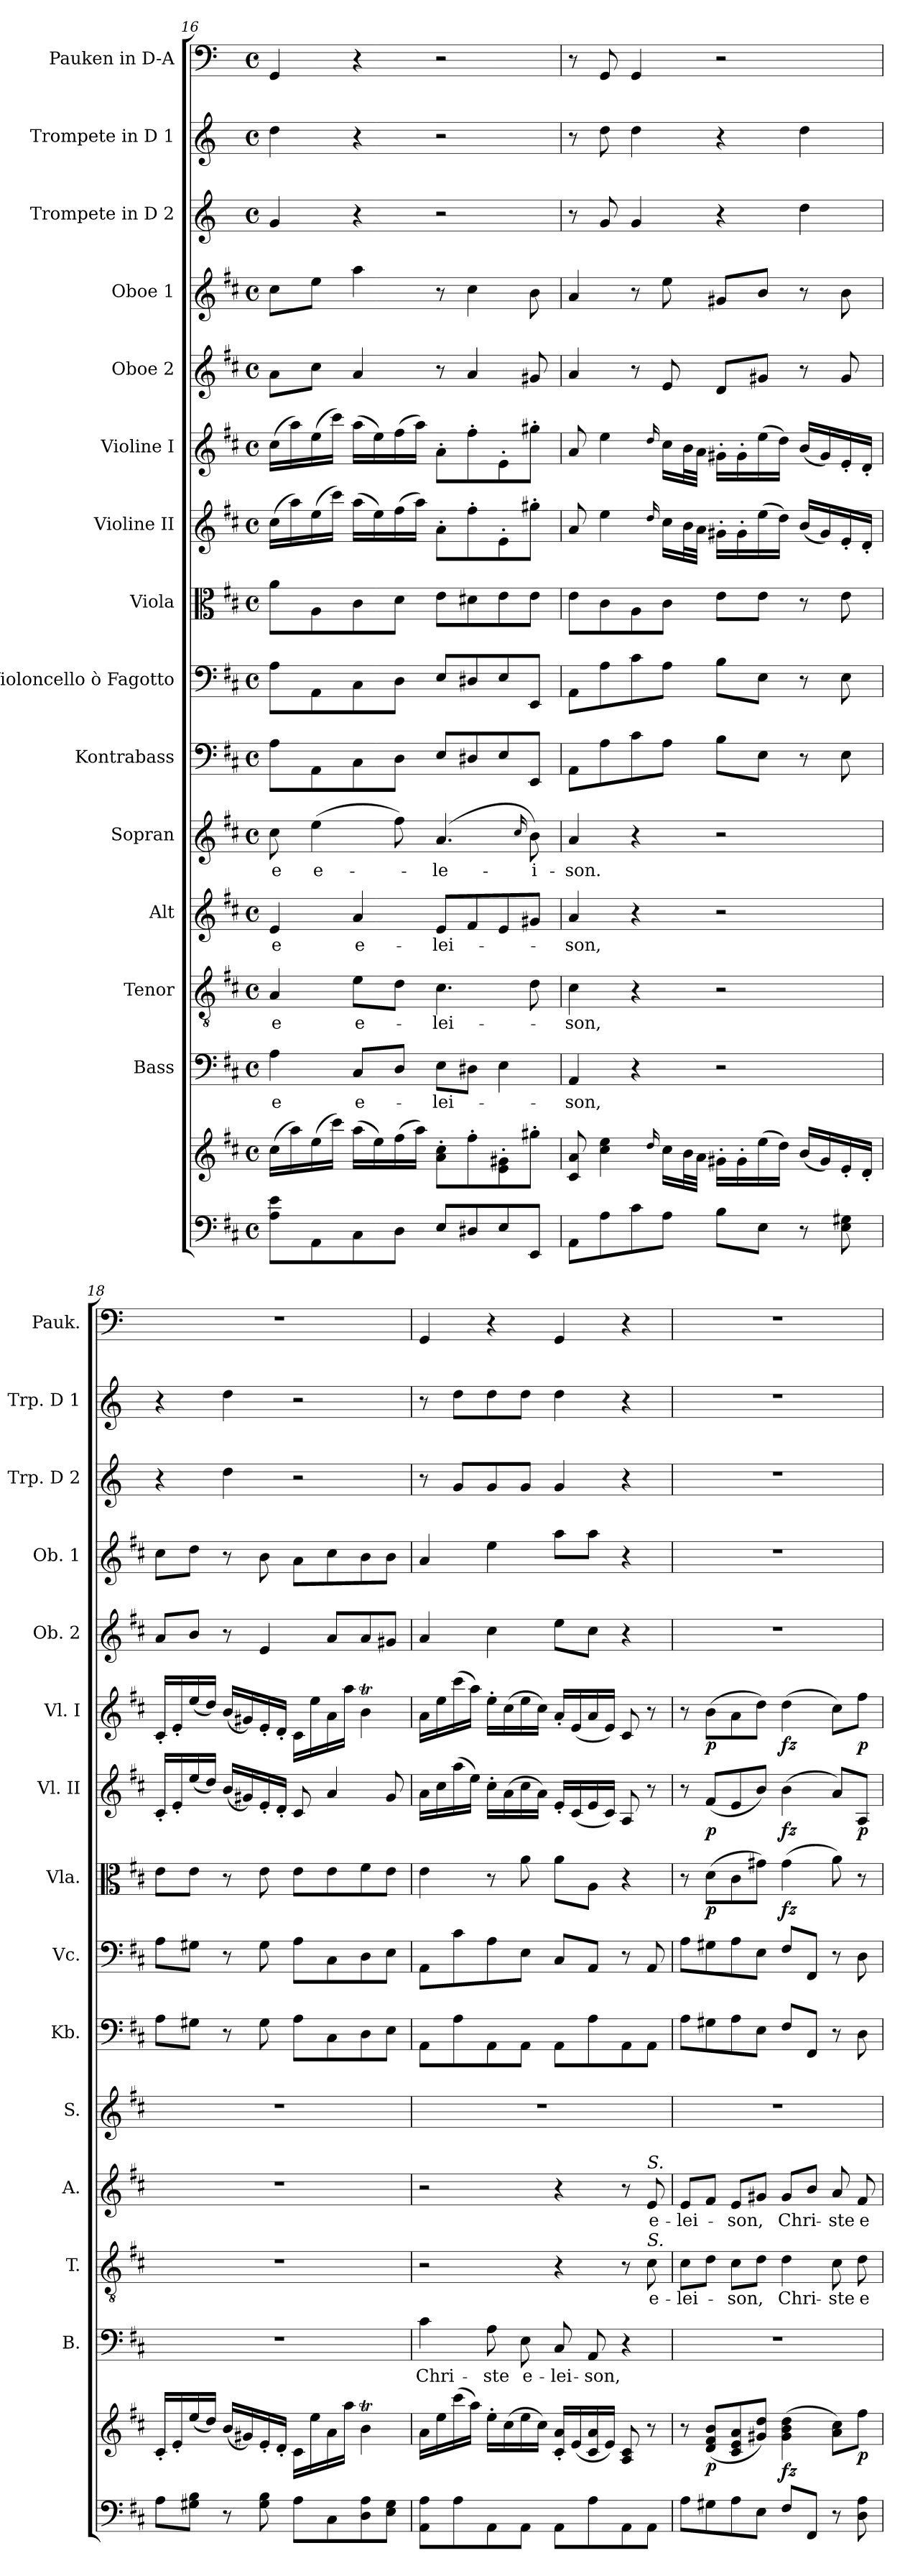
**kern	**kern	**dynam	**kern	**text	**kern	**text	**kern	**text	**kern	**text	**kern	**kern	**kern	**dynam	**kern	**dynam	**kern	**dynam	**kern	**kern	**kern	**kern	**kern
*part15	*part15	*part15	*part14	*part14	*part13	*part13	*part12	*part12	*part11	*part11	*part10	*part9	*part8	*part8	*part7	*part7	*part6	*part6	*part5	*part4	*part3	*part2	*part1
*staff16	*staff15	*staff15/16	*staff14	*staff14	*staff13	*staff13	*staff12	*staff12	*staff11	*staff11	*staff10	*staff9	*staff8	*staff8	*staff7	*staff7	*staff6	*staff6	*staff5	*staff4	*staff3	*staff2	*staff1
*	*	*	*I"Bass	*	*I"Tenor	*	*I"Alt	*	*I"Sopran	*	*I"Kontrabass	*I"Violoncello ò Fagotto	*I"Viola	*	*I"Violine II	*	*I"Violine I	*	*I"Oboe 2	*I"Oboe 1	*I"Trompete in D 2	*I"Trompete in D 1	*I"Pauken in D-A
*	*	*	*I'B.	*	*I'T.	*	*I'A.	*	*I'S.	*	*I'Kb.	*I'Vc.	*I'Vla.	*	*I'Vl. II	*	*I'Vl. I	*	*I'Ob. 2	*I'Ob. 1	*I'Trp. D 2	*I'Trp. D 1	*I'Pauk.
*clefF4	*clefG2	*	*clefF4	*	*clefGv2	*	*clefG2	*	*clefG2	*	*clefF4	*clefF4	*clefC3	*	*clefG2	*	*clefG2	*	*clefG2	*clefG2	*clefG2	*clefG2	*clefF4
*	*	*	*	*	*	*	*	*	*	*	*ITrd7c12	*	*	*	*	*	*	*	*	*	*ITrd-1c-2	*ITrd-1c-2	*ITrd-1c-2
*k[f#c#]	*k[f#c#]	*	*k[f#c#]	*	*k[f#c#]	*	*k[f#c#]	*	*k[f#c#]	*	*k[f#c#]	*k[f#c#]	*k[f#c#]	*	*k[f#c#]	*	*k[f#c#]	*	*k[f#c#]	*k[f#c#]	*k[f#c#]	*k[f#c#]	*k[f#c#]
*D:	*D:	*	*D:	*	*D:	*	*D:	*	*D:	*	*D:	*D:	*D:	*	*D:	*	*D:	*	*D:	*D:	*D:	*D:	*D:
*M4/4	*M4/4	*	*M4/4	*	*M4/4	*	*M4/4	*	*M4/4	*	*M4/4	*M4/4	*M4/4	*	*M4/4	*	*M4/4	*	*M4/4	*M4/4	*M4/4	*M4/4	*M4/4
*met(c)	*met(c)	*	*met(c)	*	*met(c)	*	*met(c)	*	*met(c)	*	*met(c)	*met(c)	*met(c)	*	*met(c)	*	*met(c)	*	*met(c)	*met(c)	*met(c)	*met(c)	*met(c)
=16	=16	=16	=16	=16	=16	=16	=16	=16	=16	=16	=16	=16	=16	=16	=16	=16	=16	=16	=16	=16	=16	=16	=16
!	!	!	!	!LO:LY:b	!	!LO:LY:b	!	!LO:LY:b	!	!LO:LY:b	!	!	!	!	!	!	!	!	!	!	!	!	!
8A\ 8e\L	(>16cc#\LL	.	4A\	-e	4A/	-e	4e/	-e	8cc#\	-e	8AA\L	8A\L	8a\L	.	(>16cc#\LL	.	(>16cc#\LL	.	8a\L	8cc#\L	4a/	4ee\	4AA/
.	16aa\)	.	.	.	.	.	.	.	.	.	.	.	.	.	16aa\)	.	16aa\)	.	.	.	.	.	.
!	!	!	!	!	!	!	!	!	!	!LO:LY:b	!	!	!	!	!	!	!	!	!	!	!	!	!
8AA\	(>16ee\	.	.	.	.	.	.	.	(>4ee\	e-	8AAA\	8AA\	8A\	.	(>16ee\	.	(>16ee\	.	8cc#\J	8ee\J	.	.	.
.	16ccc#\JJ)	.	.	.	.	.	.	.	.	.	.	.	.	.	16ccc#\JJ)	.	16ccc#\JJ)	.	.	.	.	.	.
!	!	!	!	!LO:LY:b	!	!LO:LY:b	!	!LO:LY:b	!	!	!	!	!	!	!	!	!	!	!	!	!	!	!
8C#\	(>16aa\LL	.	8C#/L	e-	8e\L	e-	4a/	e-	.	.	8CC#\	8C#\	8c#\	.	(>16aa\LL	.	(>16aa\LL	.	4a/	4aa\	4r	4r	4r
.	16ee\)	.	.	.	.	.	.	.	.	.	.	.	.	.	16ee\)	.	16ee\)	.	.	.	.	.	.
8D\J	(>16ff#\	.	8D/J	.	8d\J	.	.	.	8ff#\)	.	8DD\J	8D\J	8d\J	.	(>16ff#\	.	(>16ff#\	.	.	.	.	.	.
.	16aa\JJ)	.	.	.	.	.	.	.	.	.	.	.	.	.	16aa\JJ)	.	16aa\JJ)	.	.	.	.	.	.
!	!	!	!	!LO:LY:b	!	!LO:LY:b	!	!LO:LY:b	!	!LO:LY:b	!	!	!	!	!	!	!	!	!	!	!	!	!
8E/L	8a\'> 8cc#\'>L	.	8E\L	-lei-	4.c#\	-lei-	8e/L	-lei-	(4.a/	-le-	8EE/L	8E/L	8e\L	.	8a'>\L	.	8a'>\L	.	8r	8r	2r	2r	2r
8D#X/	8ff#'>\	.	8D#X\J	.	.	.	8f#/	.	.	.	8DD#X/	8D#X/	8d#X\	.	8ff#'>\	.	8ff#'>\	.	4a/	4cc#\	.	.	.
8E/	8e\'> 8g#X\'>	.	4E\	.	.	.	8e/	.	.	.	8EE/	8E/	8e\	.	8e'>\	.	8e'>\	.	.	.	.	.	.
.	.	.	.	.	.	.	.	.	16qqcc#/	.	.	.	.	.	.	.	.	.	.	.	.	.	.
!	!	!	!	!	!	!	!	!	!	!LO:LY:b	!	!	!	!	!	!	!	!	!	!	!	!	!
8EE/J	8gg#X'>\J	.	.	.	8d\	.	8g#X/J	.	8b\)	-i-	8EEE/J	8EE/J	8e\J	.	8gg#X'>\J	.	8gg#X'>\J	.	8g#X/	8b\	.	.	.
!!LO:PB:g=z
=17	=17	=17	=17	=17	=17	=17	=17	=17	=17	=17	=17	=17	=17	=17	=17	=17	=17	=17	=17	=17	=17	=17	=17
!	!	!	!	!LO:LY:b	!	!LO:LY:b	!	!LO:LY:b	!	!LO:LY:b	!	!	!	!	!	!	!	!	!	!	!	!	!
8AA\L	8c#/ 8a/	.	4AA/	-son,	4c#\	-son,	4a/	-son,	4a/	-son.	8AAA\L	8AA\L	8e\L	.	8a/	.	8a/	.	4a/	4a/	8r	8r	8r
8A\	4cc#\ 4ee\	.	.	.	.	.	.	.	.	.	8AA\	8A\	8c#\	.	4ee\	.	4ee\	.	.	.	8a/	8ee\	8AA/
8c#\	.	.	4r	.	4r	.	4r	.	4r	.	8C#\	8c#\	8A\	.	.	.	.	.	8r	8r	4a/	4ee\	4AA/
.	16qqdd/	.	.	.	.	.	.	.	.	.	.	.	.	.	16qqdd/	.	16qqdd/	.	.	.	.	.	.
8A\J	16cc#\LL	.	.	.	.	.	.	.	.	.	8AA\J	8A\J	8c#\J	.	16cc#\LL	.	16cc#\LL	.	8e/	8ee\	.	.	.
.	32b\L	.	.	.	.	.	.	.	.	.	.	.	.	.	32b\L	.	32b\L	.	.	.	.	.	.
.	32a\JJJ	.	.	.	.	.	.	.	.	.	.	.	.	.	32a\JJJ	.	32a\JJJ	.	.	.	.	.	.
8B\L	16g#X'>\LL	.	2r	.	2r	.	2r	.	2r	.	8BB\L	8B\L	8e\L	.	16g#X'>\LL	.	16g#X'>\LL	.	8d/L	8g#X/L	4r	4r	2r
.	16g#'>\	.	.	.	.	.	.	.	.	.	.	.	.	.	16g#'>\	.	16g#'>\	.	.	.	.	.	.
8E\J	(>16ee\	.	.	.	.	.	.	.	.	.	8EE\J	8E\J	8e\J	.	(>16ee\	.	(>16ee\	.	8g#X/J	8b/J	.	.	.
.	16dd\JJ)	.	.	.	.	.	.	.	.	.	.	.	.	.	16dd\JJ)	.	16dd\JJ)	.	.	.	.	.	.
8r	(<16b/LL	.	.	.	.	.	.	.	.	.	8r	8r	8r	.	(<16b/LL	.	(<16b/LL	.	8r	8r	4ee\	4ee\	.
.	16g#/)	.	.	.	.	.	.	.	.	.	.	.	.	.	16g#/)	.	16g#/)	.	.	.	.	.	.
8E\ 8G#X\	16e'</	.	.	.	.	.	.	.	.	.	8EE\	8E\	8e\	.	16e'</	.	16e'</	.	8g#/	8b\	.	.	.
.	16d'</JJ	.	.	.	.	.	.	.	.	.	.	.	.	.	16d'</JJ	.	16d'</JJ	.	.	.	.	.	.
=18	=18	=18	=18	=18	=18	=18	=18	=18	=18	=18	=18	=18	=18	=18	=18	=18	=18	=18	=18	=18	=18	=18	=18
8A\L	16c#'</LL	.	1r	.	1r	.	1r	.	1r	.	8AA\L	8A\L	8e\L	.	16c#'</LL	.	16c#'</LL	.	8a/L	8cc#\L	4r	4r	1r
.	16e'</	.	.	.	.	.	.	.	.	.	.	.	.	.	16e'</	.	16e'</	.	.	.	.	.	.
8G#X\ 8B\J	(<16ee/	.	.	.	.	.	.	.	.	.	8GG#X\J	8G#X\J	8e\J	.	(<16ee/	.	(<16ee/	.	8b/J	8dd\J	.	.	.
.	16dd/JJ)	.	.	.	.	.	.	.	.	.	.	.	.	.	16dd/JJ)	.	16dd/JJ)	.	.	.	.	.	.
8r	(<16b/LL	.	.	.	.	.	.	.	.	.	8r	8r	8r	.	(<16b/LL	.	(<16b/LL	.	8r	8r	4ee\	4ee\	.
.	16g#X/)	.	.	.	.	.	.	.	.	.	.	.	.	.	16g#X/)	.	16g#X/)	.	.	.	.	.	.
8G#\ 8B\	16e'</	.	.	.	.	.	.	.	.	.	8GG#\	8G#\	8e\	.	16e'</	.	16e'</	.	4e/	8b\	.	.	.
.	16d'</JJ	.	.	.	.	.	.	.	.	.	.	.	.	.	16d'</JJ	.	16d'</JJ	.	.	.	.	.	.
8A\L	16c#\LL	.	.	.	.	.	.	.	.	.	8AA\L	8A\L	8e\L	.	8c#/	.	16c#\LL	.	.	8a\L	2r	2r	.
.	16ee\	.	.	.	.	.	.	.	.	.	.	.	.	.	.	.	16ee\	.	.	.	.	.	.
8C#\	16a\	.	.	.	.	.	.	.	.	.	8CC#\	8C#\	8e\	.	4a/	.	16a\	.	8a/L	8cc#\	.	.	.
.	16aa\JJ	.	.	.	.	.	.	.	.	.	.	.	.	.	.	.	16aa\JJ	.	.	.	.	.	.
8D\ 8A\	4bT\	.	.	.	.	.	.	.	.	.	8DD\	8D\	8f#\	.	.	.	4bT\	.	8a/	8b\	.	.	.
8E\ 8G#\J	.	.	.	.	.	.	.	.	.	.	8EE\J	8E\J	8e\J	.	8g#/	.	.	.	8g#X/J	8b\J	.	.	.
=19	=19	=19	=19	=19	=19	=19	=19	=19	=19	=19	=19	=19	=19	=19	=19	=19	=19	=19	=19	=19	=19	=19	=19
!	!	!	!	!LO:LY:b	!	!	!	!	!	!	!	!	!	!	!	!	!	!	!	!	!	!	!
8AA\ 8A\L	16a\LL	.	4c#\	Chri-	2r	.	2r	.	1r	.	8AAA\L	8AA\L	4e\	.	16a\LL	.	16a\LL	.	4a/	4a/	8r	8r	4AA/
.	16ee\	.	.	.	.	.	.	.	.	.	.	.	.	.	16cc#\	.	16ee\	.	.	.	.	.	.
8A\	(>16ccc#\	.	.	.	.	.	.	.	.	.	8AA\	8c#\	.	.	(>16aa\	.	(>16ccc#\	.	.	.	8a/L	8ee\L	.
.	16aa\JJ)	.	.	.	.	.	.	.	.	.	.	.	.	.	16ee\JJ)	.	16aa\JJ)	.	.	.	.	.	.
!	!	!	!	!LO:LY:b	!	!	!	!	!	!	!	!	!	!	!	!	!	!	!	!	!	!	!
8AA\	16ee'>\LL	.	8A\	-ste	.	.	.	.	.	.	8AAA\	8A\	8r	.	16cc#'>\LL	.	16ee'>\LL	.	4cc#\	4ee\	8a/	8ee\	4r
.	(>16cc#\	.	.	.	.	.	.	.	.	.	.	.	.	.	(>16a\	.	(>16cc#\	.	.	.	.	.	.
!	!	!	!	!LO:LY:b	!	!	!	!	!	!	!	!	!	!	!	!	!	!	!	!	!	!	!
8AA\J	16ee\	.	8E\	e-	.	.	.	.	.	.	8AAA\J	8E\J	8a\	.	16cc#\	.	16ee\	.	.	.	8a/J	8ee\J	.
.	16cc#\JJ)	.	.	.	.	.	.	.	.	.	.	.	.	.	16a\JJ)	.	16cc#\JJ)	.	.	.	.	.	.
!	!	!	!	!LO:LY:b	!	!	!	!	!	!	!	!	!	!	!	!	!	!	!	!	!	!	!
8AA\L	16c#/'< 16a/'<LL	.	8C#/	-lei-	4r	.	4r	.	.	.	8AAA\L	8C#/L	8a\L	.	16e'</LL	.	16a'</LL	.	8ee\L	8aa\L	4a/	4ee\	4AA/
.	(<16e/	.	.	.	.	.	.	.	.	.	.	.	.	.	(<16c#/	.	(<16e/	.	.	.	.	.	.
!	!	!	!	!LO:LY:b	!	!	!	!	!	!	!	!	!	!	!	!	!	!	!	!	!	!	!
8A\	16c#/ 16a/	.	8AA/	-son,	.	.	.	.	.	.	8AA\	8AA/J	8A\J	.	16e/	.	16a/	.	8cc#\J	8aa\J	.	.	.
.	16e/JJ)	.	.	.	.	.	.	.	.	.	.	.	.	.	16c#/JJ)	.	16e/JJ)	.	.	.	.	.	.
8AA\	8A/ 8c#/	.	4r	.	8r	.	8r	.	.	.	8AAA\	8r	4r	.	8A/	.	8c#/	.	4r	4r	4r	4r	4r
!	!	!	!	!	!	!	!LO:TX:a:i:t=S.	!	!	!	!	!	!	!	!	!	!	!	!	!	!	!	!
!	!	!	!	!	!LO:TX:a:i:t=S.	!	!	!	!	!	!	!	!	!	!	!	!	!	!	!	!	!	!
!	!	!	!	!	!	!LO:LY:b	!	!LO:LY:b	!	!	!	!	!	!	!	!	!	!	!	!	!	!	!
8AA\J	8r	.	.	.	8c#\	e-	8e/	e-	.	.	8AAA\J	8AA/	.	.	8r	.	8r	.	.	.	.	.	.
=20	=20	=20	=20	=20	=20	=20	=20	=20	=20	=20	=20	=20	=20	=20	=20	=20	=20	=20	=20	=20	=20	=20	=20
!	!	!	!	!	!	!LO:LY:b	!	!LO:LY:b	!	!	!	!	!	!	!	!	!	!	!	!	!	!	!
8A\L	8r	.	1r	.	8c#\L	-lei-	8e/L	-lei-	1r	.	8AA\L	8A\L	8r	.	8r	.	8r	.	1r	1r	1r	1r	1r
!	!	!LO:DY:b	!	!	!	!	!	!	!	!	!	!	!	!LO:DY:b	!	!LO:DY:b	!	!LO:DY:b	!	!	!	!	!
8G#X\	(<8d/ 8f#/ 8b/L	p	.	.	8d\J	.	8f#/J	.	.	.	8GG#X\	8G#X\	(>8d\L	p	(<8f#/L	p	(>8b\L	p	.	.	.	.	.
!	!	!	!	!	!	!LO:LY:b	!	!LO:LY:b	!	!	!	!	!	!	!	!	!	!	!	!	!	!	!
8A\	8c#/ 8e/ 8a/	.	.	.	8c#\L	-son,	8e/L	-son,	.	.	8AA\	8A\	8c#\	.	8e/	.	8a\	.	.	.	.	.	.
8E\J	8g#X/ 8dd/J)	.	.	.	8d\J	.	8g#X/J	.	.	.	8EE\J	8E\J	8g#X\J)	.	8b/J)	.	8dd\J)	.	.	.	.	.	.
!	!	!LO:DY:b	!	!	!	!LO:LY:b	!	!LO:LY:b	!	!	!	!	!	!LO:DY:b	!	!LO:DY:b	!	!LO:DY:b	!	!	!	!	!
8F#/L	(>4g#\ 4b\ 4dd\	fz	.	.	4d\	Chri-	8g#/L	Chri-	.	.	8FF#/L	8F#/L	(>4g#\	fz	(>4b\	fz	(>4dd\	fz	.	.	.	.	.
8FF#/J	.	.	.	.	.	.	8b/J	.	.	.	8FFF#/J	8FF#/J	.	.	.	.	.	.	.	.	.	.	.
!	!	!	!	!	!	!LO:LY:b	!	!LO:LY:b	!	!	!	!	!	!	!	!	!	!	!	!	!	!	!
8r	8a\ 8cc#\L)	.	.	.	8c#\	-ste	8a/	-ste	.	.	8r	8r	8a\)	.	8a/L)	.	8cc#\L)	.	.	.	.	.	.
!	!	!LO:DY:b	!	!	!	!LO:LY:b	!	!LO:LY:b	!	!	!	!	!	!	!	!LO:DY:b	!	!LO:DY:b	!	!	!	!	!
8D\ 8A\	8ff#\J	p	.	.	8d\	e-	8f#/	e-	.	.	8DD\	8D\	8r	.	8A/J	p	8ff#\J	p	.	.	.	.	.
=	=	=	=	=	=	=	=	=	=	=	=	=	=	=	=	=	=	=	=	=	=	=	=
*-	*-	*-	*-	*-	*-	*-	*-	*-	*-	*-	*-	*-	*-	*-	*-	*-	*-	*-	*-	*-	*-	*-	*-
